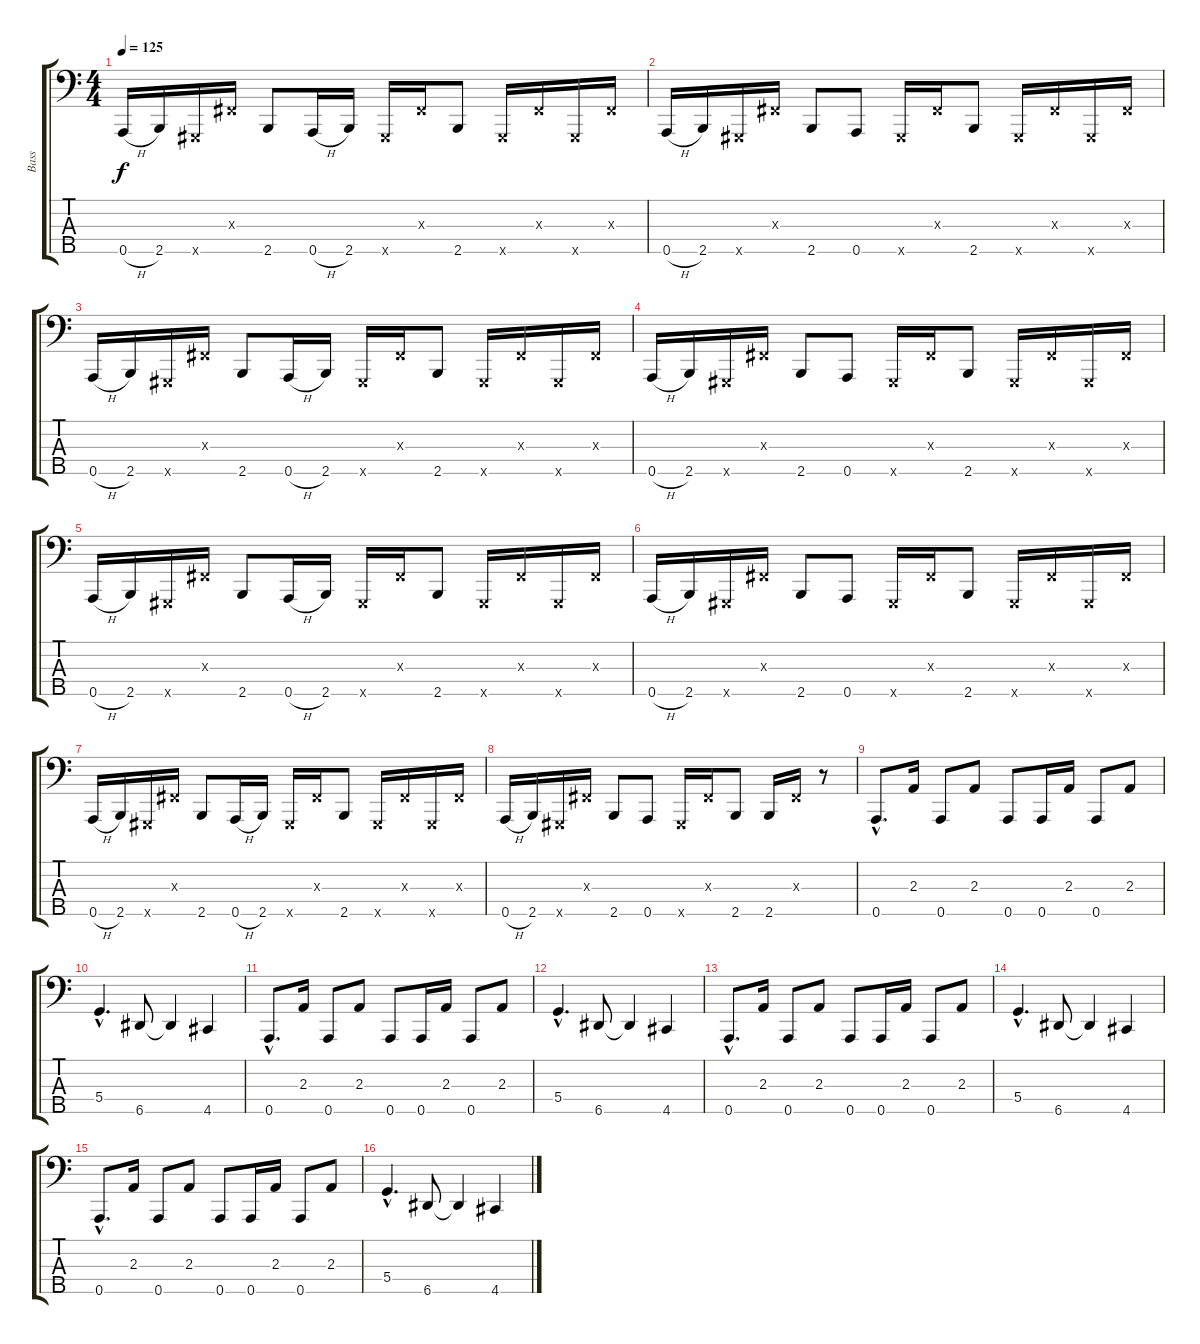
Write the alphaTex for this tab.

\track ("Bass" "Bass") {instrument electricbassfinger}
\staff {score tabs}
\tuning (F2 C2 G1 D1 A0) {hide}
\ts (4 4)
\tempo 125
\clef f4
\ks c
0.5{h}.16{dy f} 2.5.16 -1.5{x}.16 -1.3{x}.16 2.5.8 0.5{h}.16 2.5.16 -1.5{x}.16 -1.3{x}.16 2.5.8 -1.5{x}.16 -1.3{x}.16 -1.5{x}.16 -1.3{x}.16 |
0.5{h}.16 2.5.16 -1.5{x}.16 -1.3{x}.16 2.5.8 0.5.8 -1.5{x}.16 -1.3{x}.16 2.5.8 -1.5{x}.16 -1.3{x}.16 -1.5{x}.16 -1.3{x}.16 |
0.5{h}.16 2.5.16 -1.5{x}.16 -1.3{x}.16 2.5.8 0.5{h}.16 2.5.16 -1.5{x}.16 -1.3{x}.16 2.5.8 -1.5{x}.16 -1.3{x}.16 -1.5{x}.16 -1.3{x}.16 |
0.5{h}.16 2.5.16 -1.5{x}.16 -1.3{x}.16 2.5.8 0.5.8 -1.5{x}.16 -1.3{x}.16 2.5.8 -1.5{x}.16 -1.3{x}.16 -1.5{x}.16 -1.3{x}.16 |
0.5{h}.16 2.5.16 -1.5{x}.16 -1.3{x}.16 2.5.8 0.5{h}.16 2.5.16 -1.5{x}.16 -1.3{x}.16 2.5.8 -1.5{x}.16 -1.3{x}.16 -1.5{x}.16 -1.3{x}.16 |
0.5{h}.16 2.5.16 -1.5{x}.16 -1.3{x}.16 2.5.8 0.5.8 -1.5{x}.16 -1.3{x}.16 2.5.8 -1.5{x}.16 -1.3{x}.16 -1.5{x}.16 -1.3{x}.16 |
0.5{h}.16 2.5.16 -1.5{x}.16 -1.3{x}.16 2.5.8 0.5{h}.16 2.5.16 -1.5{x}.16 -1.3{x}.16 2.5.8 -1.5{x}.16 -1.3{x}.16 -1.5{x}.16 -1.3{x}.16 |
0.5{h}.16 2.5.16 -1.5{x}.16 -1.3{x}.16 2.5.8 0.5.8 -1.5{x}.16 -1.3{x}.16 2.5.8 2.5.16 -1.3{x}.16 r.8 |
0.5{hac}.8{d} 2.3.16 0.5.8 2.3.8 0.5.8 0.5.16 2.3.16 0.5.8 2.3.8 |
5.4{hac}.4{d} 6.5.8 6.5{t}.4 4.5.4 |
0.5{hac}.8{d} 2.3.16 0.5.8 2.3.8 0.5.8 0.5.16 2.3.16 0.5.8 2.3.8 |
5.4{hac}.4{d} 6.5.8 6.5{t}.4 4.5.4 |
0.5{hac}.8{d} 2.3.16 0.5.8 2.3.8 0.5.8 0.5.16 2.3.16 0.5.8 2.3.8 |
5.4{hac}.4{d} 6.5.8 6.5{t}.4 4.5.4 |
0.5{hac}.8{d} 2.3.16 0.5.8 2.3.8 0.5.8 0.5.16 2.3.16 0.5.8 2.3.8 |
5.4{hac}.4{d} 6.5.8 6.5{t}.4 4.5.4
